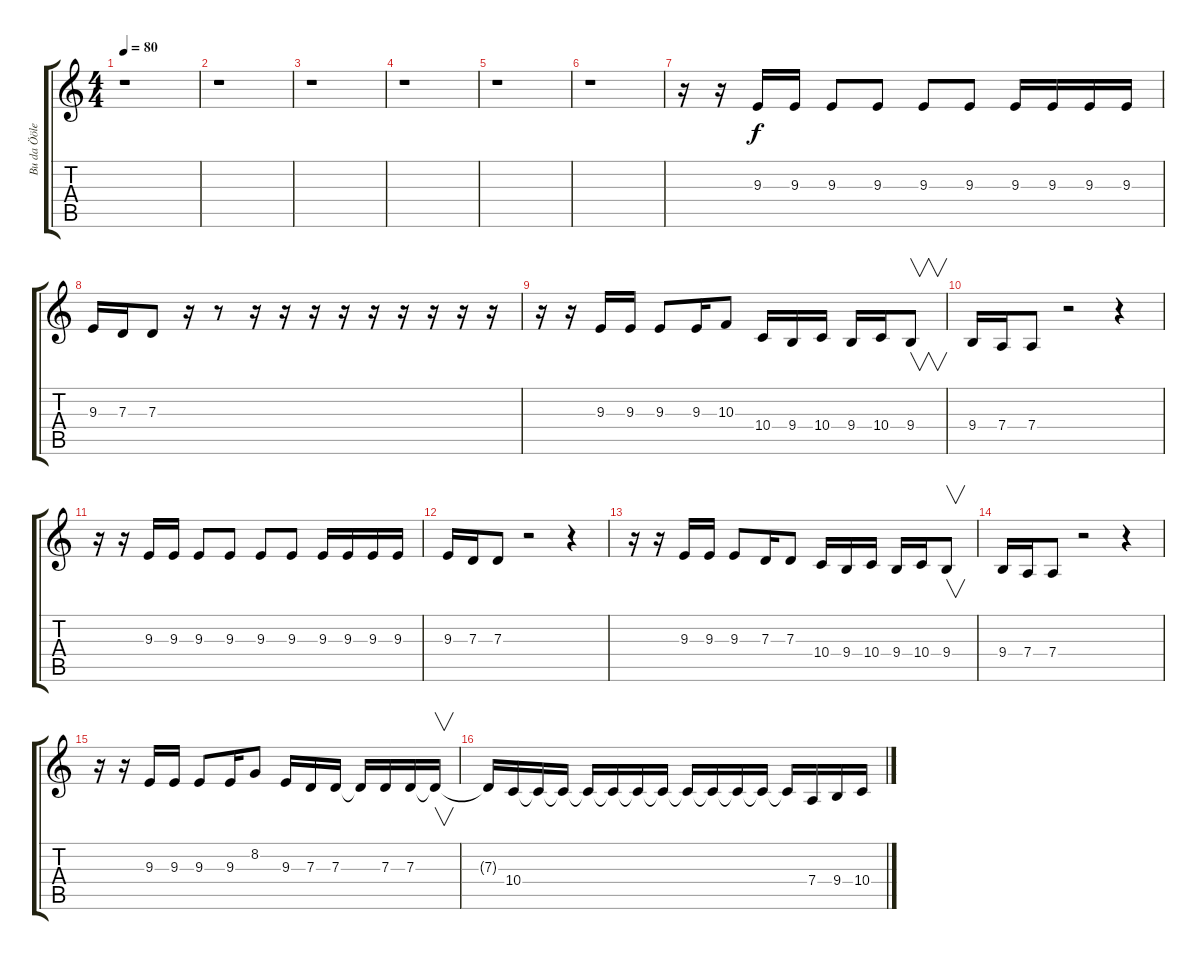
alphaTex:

\track ("Bu da Ööle :))" "Bu da Ööle") {instrument synthvoice}
\staff {score tabs}
\tuning (E4 B3 G3 D3 A2 E2) {hide}
\ts (4 4)
\tempo 80
\clef g2
\ks c
r.1{dy f instrument synthvoice} |
r.1 |
r.1 |
r.1 |
r.1 |
r.1 |
r.16 r.16 9.3.16 9.3.16 9.3.8 9.3.8 9.3.8 9.3.8 9.3.16 9.3.16 9.3.16 9.3.16 |
9.3.16 7.3.16 7.3.8 r.16 r.8 r.16 r.16 r.16 r.16 r.16 r.16 r.16 r.16 r.16 |
r.16 r.16 9.3.16 9.3.16 9.3.8 9.3.16 10.3.8 10.4.16 9.4.16 10.4.16 9.4.16 10.4.16 9.4.8{v} |
9.4.16 7.4.16 7.4.8 r.2 r.4 |
r.16 r.16 9.3.16 9.3.16 9.3.8 9.3.8 9.3.8 9.3.8 9.3.16 9.3.16 9.3.16 9.3.16 |
9.3.16 7.3.16 7.3.8 r.2 r.4 |
r.16 r.16 9.3.16 9.3.16 9.3.8 7.3.16 7.3.8 10.4.16 9.4.16 10.4.16 9.4.16 10.4.16 9.4.8{v} |
9.4.16 7.4.16 7.4.8 r.2 r.4 |
r.16 r.16 9.3.16 9.3.16 9.3.8 9.3.16 8.2.8 9.3.16 7.3.16 7.3.16 7.3{t}.16 7.3.16 7.3.16 7.3{t}.16{v} |
7.3{t}.16 10.4.16 10.4{t}.16 10.4{t}.16 10.4{t}.16 10.4{t}.16 10.4{t}.16 10.4{t}.16 10.4{t}.16 10.4{t}.16 10.4{t}.16 10.4{t}.16 10.4{t}.16 7.4.16 9.4.16 10.4.16
